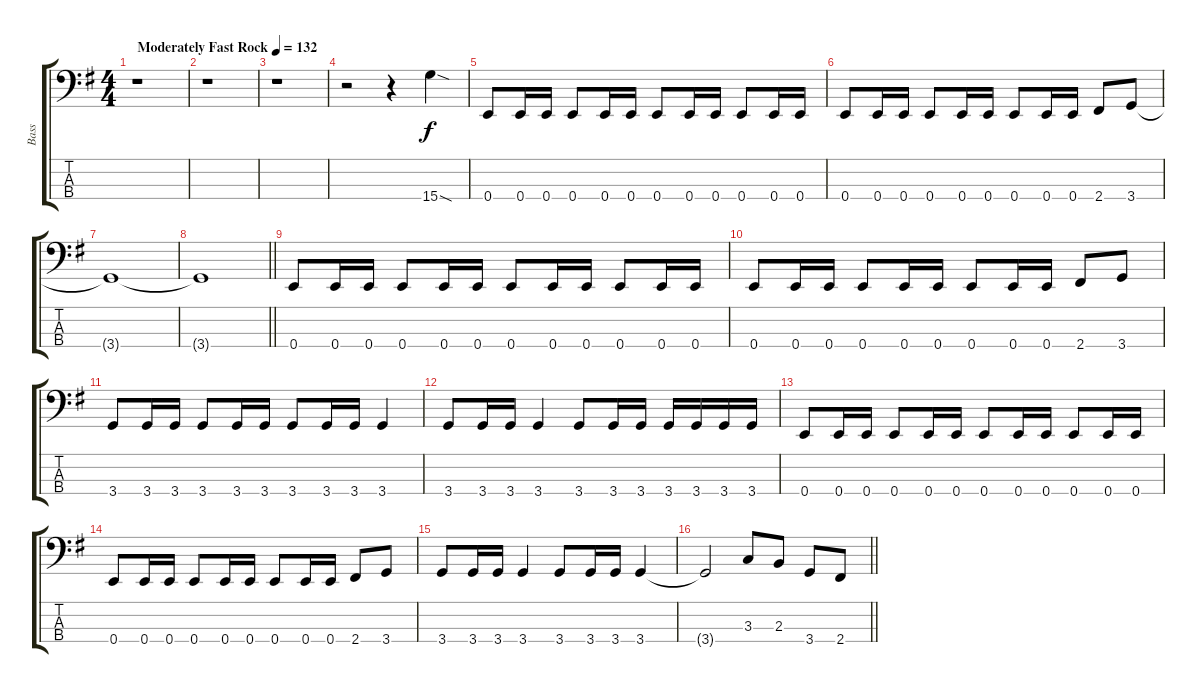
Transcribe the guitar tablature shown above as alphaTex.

\track ("Bass" "Bass") {instrument electricbasspick}
\staff {score tabs}
\tuning (G2 D2 A1 E1) {hide}
\ts (4 4)
\tempo (132 "Moderately Fast Rock")
\clef f4
\ks g
r.1{dy f instrument electricbasspick} |
r.1 |
r.1 |
r.2 r.4 15.4{sod}.4 |
0.4.8 0.4.16 0.4.16 0.4.8 0.4.16 0.4.16 0.4.8 0.4.16 0.4.16 0.4.8 0.4.16 0.4.16 |
0.4.8 0.4.16 0.4.16 0.4.8 0.4.16 0.4.16 0.4.8 0.4.16 0.4.16 2.4.8 3.4.8 |
3.4{t}.1 |
\barLineRight lightlight
3.4{t}.1 |
0.4.8 0.4.16 0.4.16 0.4.8 0.4.16 0.4.16 0.4.8 0.4.16 0.4.16 0.4.8 0.4.16 0.4.16 |
0.4.8 0.4.16 0.4.16 0.4.8 0.4.16 0.4.16 0.4.8 0.4.16 0.4.16 2.4.8 3.4.8 |
3.4.8 3.4.16 3.4.16 3.4.8 3.4.16 3.4.16 3.4.8 3.4.16 3.4.16 3.4.4 |
3.4.8 3.4.16 3.4.16 3.4.4 3.4.8 3.4.16 3.4.16 3.4.16 3.4.16 3.4.16 3.4.16 |
0.4.8 0.4.16 0.4.16 0.4.8 0.4.16 0.4.16 0.4.8 0.4.16 0.4.16 0.4.8 0.4.16 0.4.16 |
0.4.8 0.4.16 0.4.16 0.4.8 0.4.16 0.4.16 0.4.8 0.4.16 0.4.16 2.4.8 3.4.8 |
3.4.8 3.4.16 3.4.16 3.4.4 3.4.8 3.4.16 3.4.16 3.4.4 |
\barLineRight lightlight
3.4{t}.2 3.3.8 2.3.8 3.4.8 2.4.8
